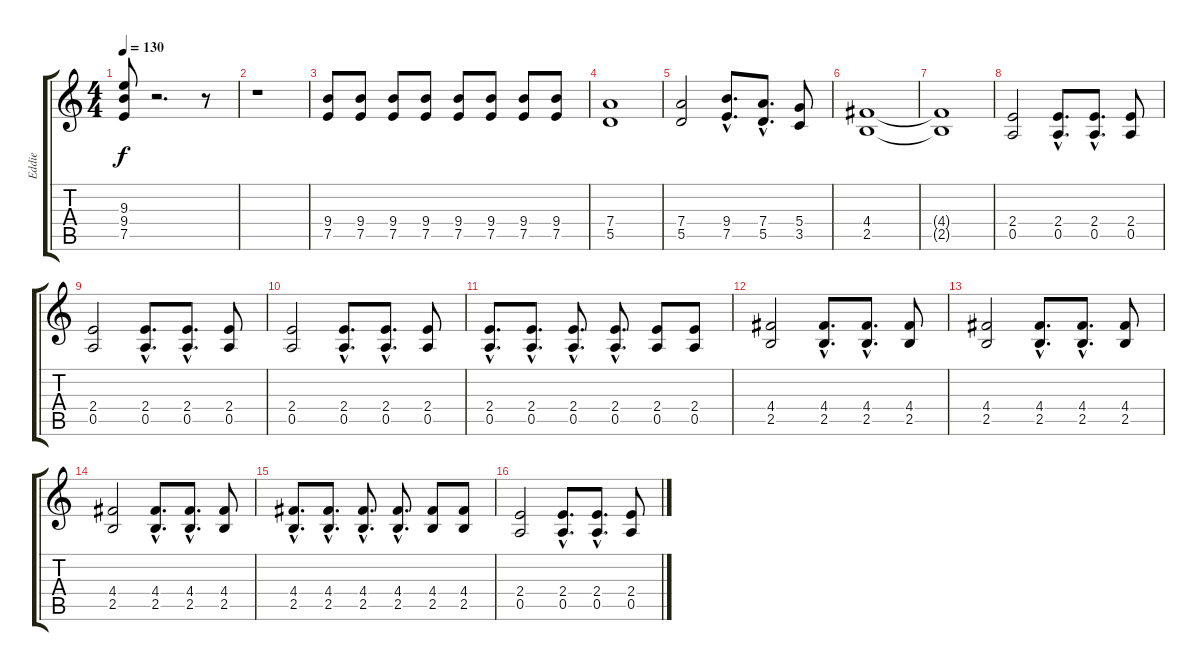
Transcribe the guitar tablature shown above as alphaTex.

\track ("Eddie" "Eddie") {instrument distortionguitar}
\staff {score tabs}
\tuning (E4 B3 G3 D3 A2 E2) {hide}
\ts (4 4)
\tempo 130
\clef g2
\ks c
(9.3 9.4 7.5).8{dy f} r.2{d} r.8 |
r.1 |
(9.4 7.5).8 (9.4 7.5).8 (9.4 7.5).8 (9.4 7.5).8 (9.4 7.5).8 (9.4 7.5).8 (9.4 7.5).8 (9.4 7.5).8 |
(7.4 5.5).1 |
(7.4 5.5).2 (9.4{hac} 7.5{hac}).8{d} (7.4{hac} 5.5{hac}).8{d} (5.4 3.5).8 |
(4.4 2.5).1 |
(4.4{t} 2.5{t}).1 |
(2.4 0.5).2 (2.4{hac} 0.5{hac}).8{d} (2.4{hac} 0.5{hac}).8{d} (2.4 0.5).8 |
(2.4 0.5).2 (2.4{hac} 0.5{hac}).8{d} (2.4{hac} 0.5{hac}).8{d} (2.4 0.5).8 |
(2.4 0.5).2 (2.4{hac} 0.5{hac}).8{d} (2.4{hac} 0.5{hac}).8{d} (2.4 0.5).8 |
(2.4{hac} 0.5{hac}).8{d} (2.4{hac} 0.5{hac}).8{d} (2.4{hac} 0.5{hac}).8{d} (2.4{hac} 0.5{hac}).8{d} (2.4 0.5).8 (2.4 0.5).8 |
(4.4 2.5).2 (4.4{hac} 2.5{hac}).8{d} (4.4{hac} 2.5{hac}).8{d} (4.4 2.5).8 |
(4.4 2.5).2 (4.4{hac} 2.5{hac}).8{d} (4.4{hac} 2.5{hac}).8{d} (4.4 2.5).8 |
(4.4 2.5).2 (4.4{hac} 2.5{hac}).8{d} (4.4{hac} 2.5{hac}).8{d} (4.4 2.5).8 |
(4.4{hac} 2.5{hac}).8{d} (4.4{hac} 2.5{hac}).8{d} (4.4{hac} 2.5{hac}).8{d} (4.4{hac} 2.5{hac}).8{d} (4.4 2.5).8 (4.4 2.5).8 |
(2.4 0.5).2 (2.4{hac} 0.5{hac}).8{d} (2.4{hac} 0.5{hac}).8{d} (2.4 0.5).8
